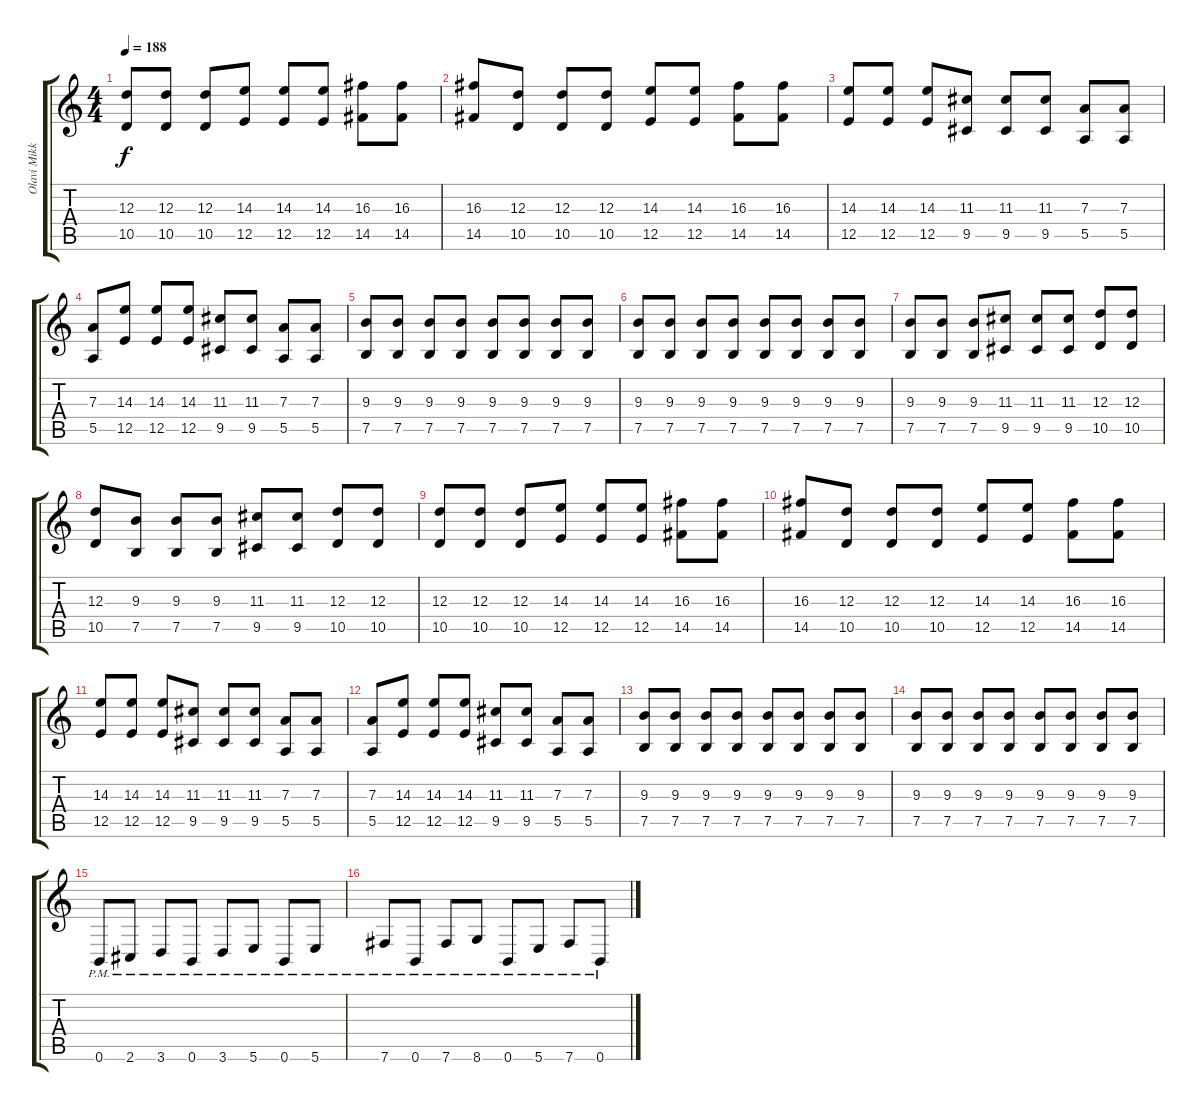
\track ("Olavi Mikkonen" "Olavi Mikk") {instrument overdrivenguitar}
\staff {score tabs}
\tuning (B3 Gb3 D3 A2 E2 B1) {hide}
\ts (4 4)
\tempo 188
\clef g2
\ks c
(12.3 10.5).8{dy f} (12.3 10.5).8 (12.3 10.5).8 (14.3 12.5).8 (14.3 12.5).8 (14.3 12.5).8 (16.3 14.5).8 (16.3 14.5).8 |
(16.3 14.5).8 (12.3 10.5).8 (12.3 10.5).8 (12.3 10.5).8 (14.3 12.5).8 (14.3 12.5).8 (16.3 14.5).8 (16.3 14.5).8 |
(14.3 12.5).8 (14.3 12.5).8 (14.3 12.5).8 (11.3 9.5).8 (11.3 9.5).8 (11.3 9.5).8 (7.3 5.5).8 (7.3 5.5).8 |
(7.3 5.5).8 (14.3 12.5).8 (14.3 12.5).8 (14.3 12.5).8 (11.3 9.5).8 (11.3 9.5).8 (7.3 5.5).8 (7.3 5.5).8 |
(9.3 7.5).8 (9.3 7.5).8 (9.3 7.5).8 (9.3 7.5).8 (9.3 7.5).8 (9.3 7.5).8 (9.3 7.5).8 (9.3 7.5).8 |
(9.3 7.5).8 (9.3 7.5).8 (9.3 7.5).8 (9.3 7.5).8 (9.3 7.5).8 (9.3 7.5).8 (9.3 7.5).8 (9.3 7.5).8 |
(9.3 7.5).8 (9.3 7.5).8 (9.3 7.5).8 (11.3 9.5).8 (11.3 9.5).8 (11.3 9.5).8 (12.3 10.5).8 (12.3 10.5).8 |
(12.3 10.5).8 (9.3 7.5).8 (9.3 7.5).8 (9.3 7.5).8 (11.3 9.5).8 (11.3 9.5).8 (12.3 10.5).8 (12.3 10.5).8 |
(12.3 10.5).8 (12.3 10.5).8 (12.3 10.5).8 (14.3 12.5).8 (14.3 12.5).8 (14.3 12.5).8 (16.3 14.5).8 (16.3 14.5).8 |
(16.3 14.5).8 (12.3 10.5).8 (12.3 10.5).8 (12.3 10.5).8 (14.3 12.5).8 (14.3 12.5).8 (16.3 14.5).8 (16.3 14.5).8 |
(14.3 12.5).8 (14.3 12.5).8 (14.3 12.5).8 (11.3 9.5).8 (11.3 9.5).8 (11.3 9.5).8 (7.3 5.5).8 (7.3 5.5).8 |
(7.3 5.5).8 (14.3 12.5).8 (14.3 12.5).8 (14.3 12.5).8 (11.3 9.5).8 (11.3 9.5).8 (7.3 5.5).8 (7.3 5.5).8 |
(9.3 7.5).8 (9.3 7.5).8 (9.3 7.5).8 (9.3 7.5).8 (9.3 7.5).8 (9.3 7.5).8 (9.3 7.5).8 (9.3 7.5).8 |
(9.3 7.5).8 (9.3 7.5).8 (9.3 7.5).8 (9.3 7.5).8 (9.3 7.5).8 (9.3 7.5).8 (9.3 7.5).8 (9.3 7.5).8 |
0.6{pm}.8 2.6{pm}.8 3.6{pm}.8 0.6{pm}.8 3.6{pm}.8 5.6{pm}.8 0.6{pm}.8 5.6{pm}.8 |
7.6{pm}.8 0.6{pm}.8 7.6{pm}.8 8.6{pm}.8 0.6{pm}.8 5.6{pm}.8 7.6{pm}.8 0.6{pm}.8
